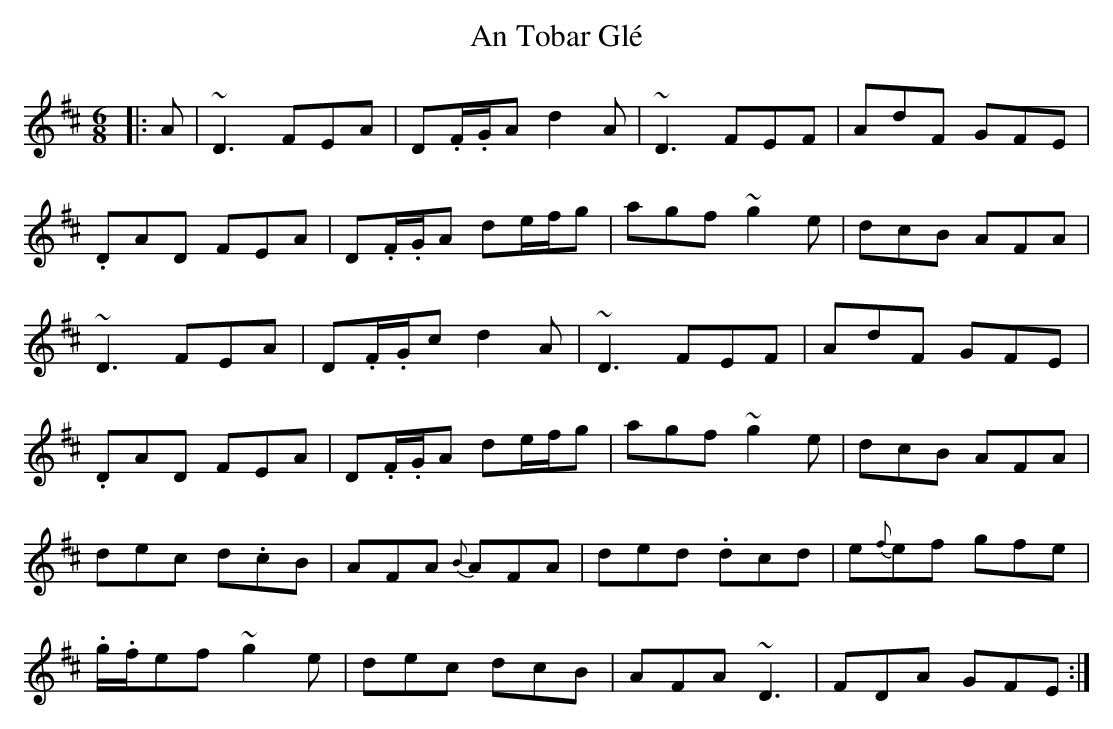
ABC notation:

X:1
T: An Tobar Glé
M: 6/8
L: 1/8
K: Dmaj
|:A|~D3 FEA|D.F/.G/A d2A|~D3 FEF|AdF GFE|
.DAD FEA|D.F/.G/A de/f/g|agf~g2 e|dcB AFA|
~D3 FEA|D.F/.G/c d2A|~D3 FEF|AdF GFE|
.DAD FEA|D.F/.G/A de/f/g|agf~g2 e|dcB AFA|
dec d.cB|AFA {B}AFA|ded .dcd|e{f}ef gfe|
.g/.f/ef ~g2e|dec dcB|AFA ~D3|FDA GFE:|
